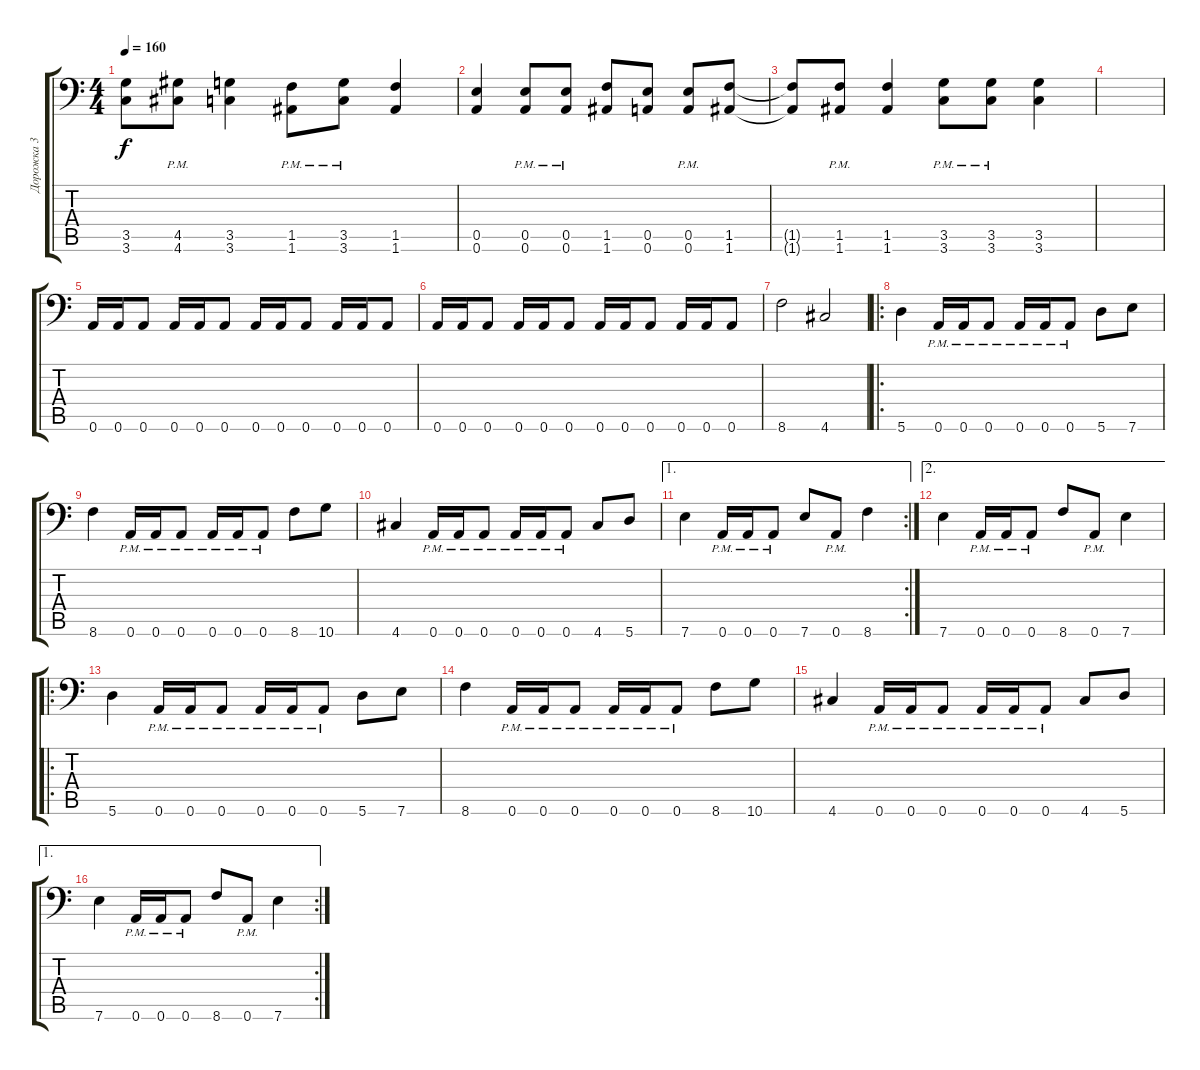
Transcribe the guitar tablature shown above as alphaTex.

\track ("Дорожка 3" "Дорожка 3") {instrument distortionguitar}
\staff {score tabs}
\tuning (B3 Gb3 D3 A2 E2 A1) {hide}
\ts (4 4)
\tempo 160
\clef f4
\ks c
(3.5{t} 3.6{t}).8{dy f} (4.5{pm} 4.6{pm}).8 (3.5 3.6).4 (1.5{pm} 1.6{pm}).8 (3.5{pm} 3.6{pm}).8 (1.5 1.6).4 |
(0.5 0.6).4 (0.5{pm} 0.6{pm}).8 (0.5{pm} 0.6{pm}).8 (1.5 1.6).8 (0.5 0.6).8 (0.5{pm} 0.6{pm}).8 (1.5 1.6).8 |
(1.5{t} 1.6{t}).8 (1.5{pm} 1.6{pm}).8 (1.5 1.6).4 (3.5{pm} 3.6{pm}).8 (3.5{pm} 3.6{pm}).8 (3.5 3.6).4 |
|
0.6.16 0.6.16 0.6.8 0.6.16 0.6.16 0.6.8 0.6.16 0.6.16 0.6.8 0.6.16 0.6.16 0.6.8 |
0.6.16 0.6.16 0.6.8 0.6.16 0.6.16 0.6.8 0.6.16 0.6.16 0.6.8 0.6.16 0.6.16 0.6.8 |
8.6.2 4.6.2 |
\ro
5.6.4 0.6{pm}.16 0.6{pm}.16 0.6{pm}.8 0.6{pm}.16 0.6{pm}.16 0.6{pm}.8 5.6.8 7.6.8 |
8.6.4 0.6{pm}.16 0.6{pm}.16 0.6{pm}.8 0.6{pm}.16 0.6{pm}.16 0.6{pm}.8 8.6.8 10.6.8 |
4.6.4 0.6{pm}.16 0.6{pm}.16 0.6{pm}.8 0.6{pm}.16 0.6{pm}.16 0.6{pm}.8 4.6.8 5.6.8 |
\ae 1
\rc 2
7.6.4 0.6{pm}.16 0.6{pm}.16 0.6{pm}.8 7.6.8 0.6{pm}.8 8.6.4 |
\ae 2
7.6.4 0.6{pm}.16 0.6{pm}.16 0.6{pm}.8 8.6.8 0.6{pm}.8 7.6.4 |
\ro
5.6.4 0.6{pm}.16 0.6{pm}.16 0.6{pm}.8 0.6{pm}.16 0.6{pm}.16 0.6{pm}.8 5.6.8 7.6.8 |
8.6.4 0.6{pm}.16 0.6{pm}.16 0.6{pm}.8 0.6{pm}.16 0.6{pm}.16 0.6{pm}.8 8.6.8 10.6.8 |
4.6.4 0.6{pm}.16 0.6{pm}.16 0.6{pm}.8 0.6{pm}.16 0.6{pm}.16 0.6{pm}.8 4.6.8 5.6.8 |
\ae 1
\rc 2
7.6.4 0.6{pm}.16 0.6{pm}.16 0.6{pm}.8 8.6.8 0.6{pm}.8 7.6.4
